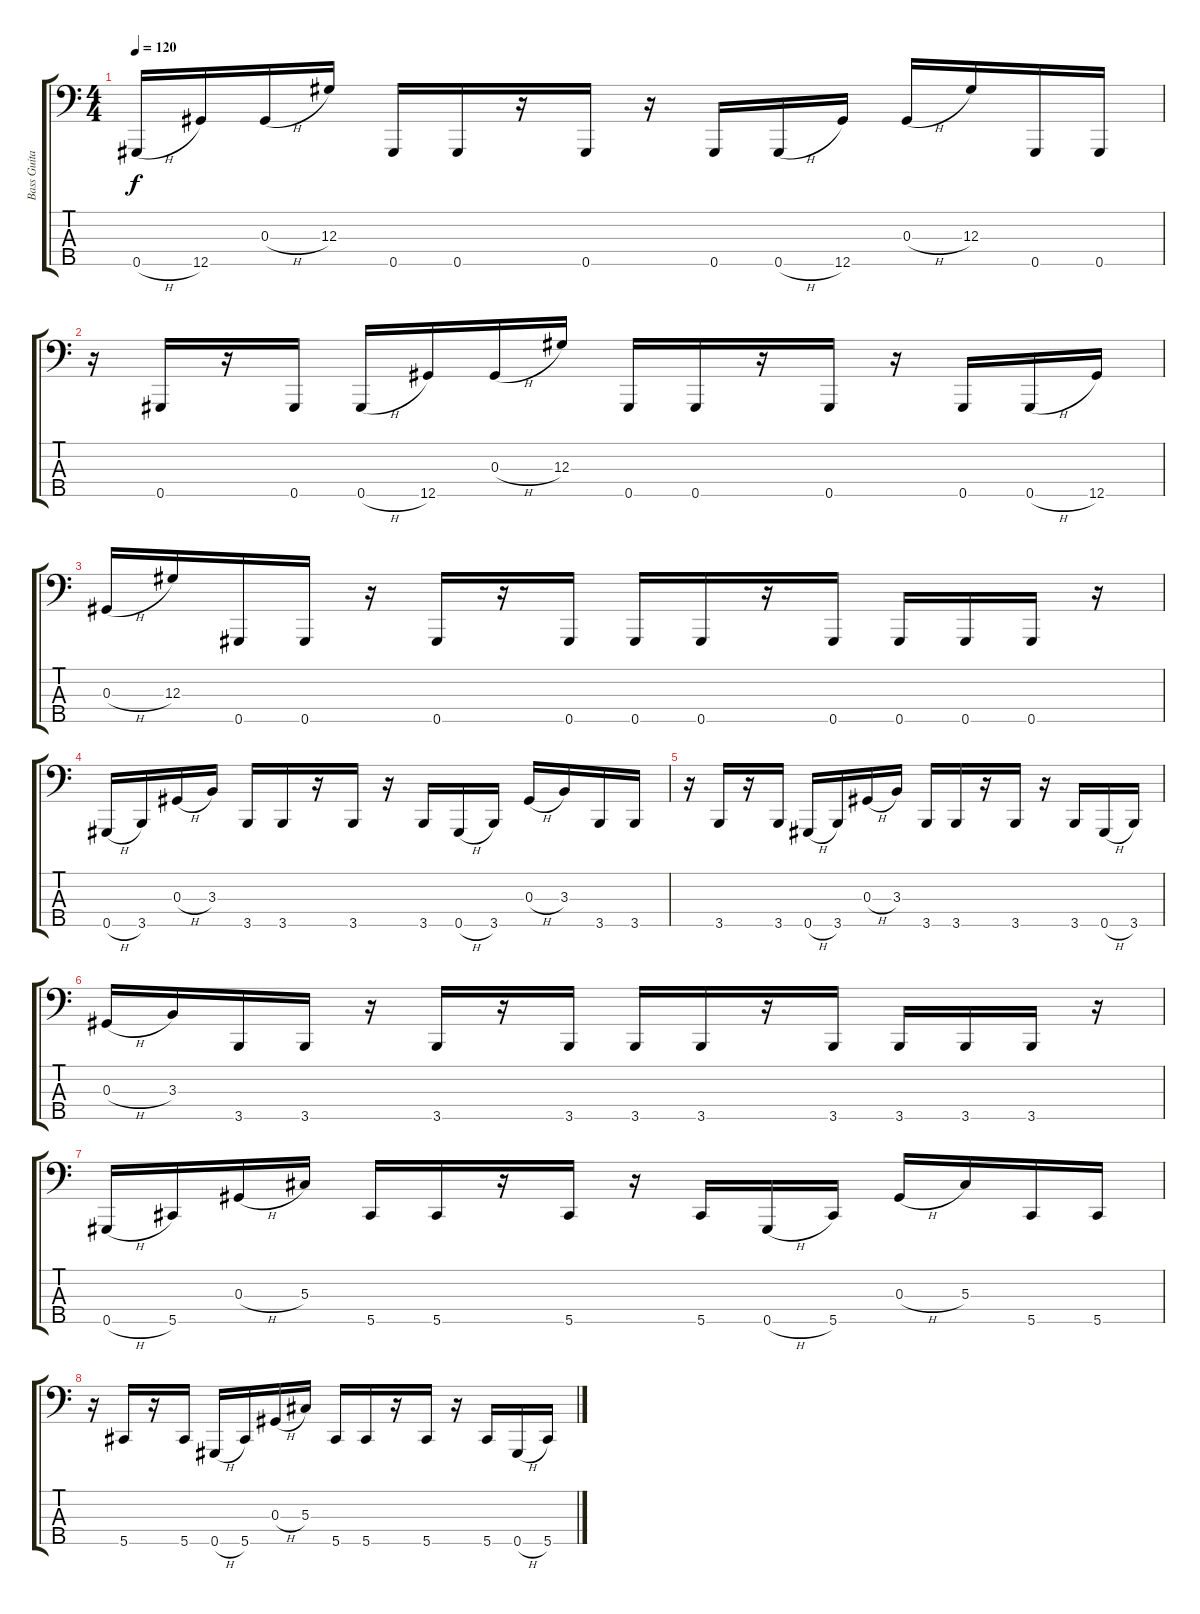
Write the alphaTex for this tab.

\track ("Bass Guitar" "Bass Guita") {instrument electricbasspick}
\staff {score tabs}
\tuning (Gb2 Db2 Ab1 Eb1 Ab0) {hide}
\ts (4 4)
\tempo 120
\clef f4
\ks c
0.5{h}.16{dy f} 12.5.16 0.3{h}.16 12.3.16 0.5.16 0.5.16 r.16 0.5.16 r.16 0.5.16 0.5{h}.16 12.5.16 0.3{h}.16 12.3.16 0.5.16 0.5.16 |
r.16 0.5.16 r.16 0.5.16 0.5{h}.16 12.5.16 0.3{h}.16 12.3.16 0.5.16 0.5.16 r.16 0.5.16 r.16 0.5.16 0.5{h}.16 12.5.16 |
0.3{h}.16 12.3.16 0.5.16 0.5.16 r.16 0.5.16 r.16 0.5.16 0.5.16 0.5.16 r.16 0.5.16 0.5.16 0.5.16 0.5.16 r.16 |
0.5{h}.16 3.5.16 0.3{h}.16 3.3.16 3.5.16 3.5.16 r.16 3.5.16 r.16 3.5.16 0.5{h}.16 3.5.16 0.3{h}.16 3.3.16 3.5.16 3.5.16 |
r.16 3.5.16 r.16 3.5.16 0.5{h}.16 3.5.16 0.3{h}.16 3.3.16 3.5.16 3.5.16 r.16 3.5.16 r.16 3.5.16 0.5{h}.16 3.5.16 |
0.3{h}.16 3.3.16 3.5.16 3.5.16 r.16 3.5.16 r.16 3.5.16 3.5.16 3.5.16 r.16 3.5.16 3.5.16 3.5.16 3.5.16 r.16 |
0.5{h}.16 5.5.16 0.3{h}.16 5.3.16 5.5.16 5.5.16 r.16 5.5.16 r.16 5.5.16 0.5{h}.16 5.5.16 0.3{h}.16 5.3.16 5.5.16 5.5.16 |
r.16 5.5.16 r.16 5.5.16 0.5{h}.16 5.5.16 0.3{h}.16 5.3.16 5.5.16 5.5.16 r.16 5.5.16 r.16 5.5.16 0.5{h}.16 5.5.16
